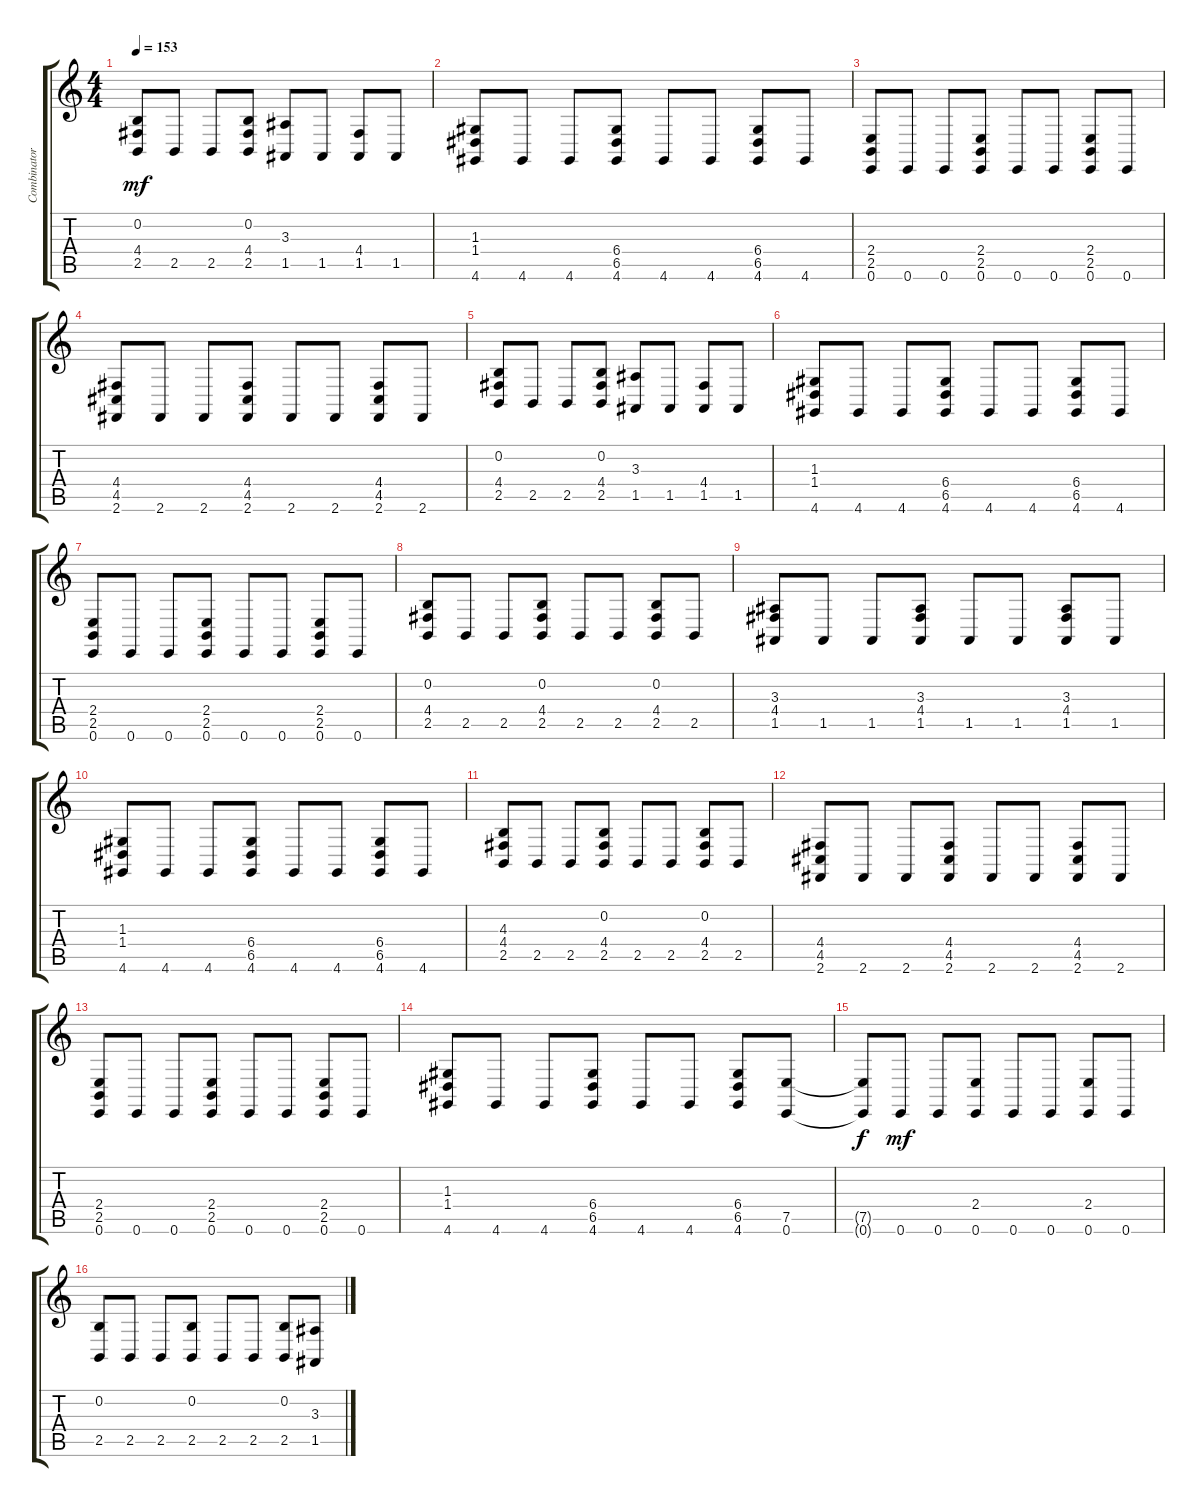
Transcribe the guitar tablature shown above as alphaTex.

\track ("Combinator 2 (Staff 1)" "Combinator") {instrument acousticgrandpiano}
\staff {score tabs}
\tuning (E4 B3 G3 D3 A2 E2) {hide}
\ts (4 4)
\tempo 153
\clef g2
\ks c
(0.2 4.4 2.5).8{dy mf} 2.5.8 2.5.8 (0.2 4.4 2.5).8 (3.3 1.5).8 1.5.8 (4.4 1.5).8 1.5.8 |
(1.3 1.4 4.6).8 4.6.8 4.6.8 (6.4 6.5 4.6).8 4.6.8 4.6.8 (6.4 6.5 4.6).8 4.6.8 |
(2.4 2.5 0.6).8 0.6.8 0.6.8 (2.4 2.5 0.6).8 0.6.8 0.6.8 (2.4 2.5 0.6).8 0.6.8 |
(4.4 4.5 2.6).8 2.6.8 2.6.8 (4.4 4.5 2.6).8 2.6.8 2.6.8 (4.4 4.5 2.6).8 2.6.8 |
(0.2 4.4 2.5).8 2.5.8 2.5.8 (0.2 4.4 2.5).8 (3.3 1.5).8 1.5.8 (4.4 1.5).8 1.5.8 |
(1.3 1.4 4.6).8 4.6.8 4.6.8 (6.4 6.5 4.6).8 4.6.8 4.6.8 (6.4 6.5 4.6).8 4.6.8 |
(2.4 2.5 0.6).8 0.6.8 0.6.8 (2.4 2.5 0.6).8 0.6.8 0.6.8 (2.4 2.5 0.6).8 0.6.8 |
(0.2 4.4 2.5).8 2.5.8 2.5.8 (0.2 4.4 2.5).8 2.5.8 2.5.8 (0.2 4.4 2.5).8 2.5.8 |
(3.3 4.4 1.5).8 1.5.8 1.5.8 (3.3 4.4 1.5).8 1.5.8 1.5.8 (3.3 4.4 1.5).8 1.5.8 |
(1.3 1.4 4.6).8 4.6.8 4.6.8 (6.4 6.5 4.6).8 4.6.8 4.6.8 (6.4 6.5 4.6).8 4.6.8 |
(4.3 4.4 2.5).8 2.5.8 2.5.8 (0.2 4.4 2.5).8 2.5.8 2.5.8 (0.2 4.4 2.5).8 2.5.8 |
(4.4 4.5 2.6).8 2.6.8 2.6.8 (4.4 4.5 2.6).8 2.6.8 2.6.8 (4.4 4.5 2.6).8 2.6.8 |
(2.4 2.5 0.6).8 0.6.8 0.6.8 (2.4 2.5 0.6).8 0.6.8 0.6.8 (2.4 2.5 0.6).8 0.6.8 |
(1.3 1.4 4.6).8 4.6.8 4.6.8 (6.4 6.5 4.6).8 4.6.8 4.6.8 (6.4 6.5 4.6).8 (7.5 0.6).8 |
(7.5{t} 0.6{t}).8{dy f} 0.6.8{dy mf} 0.6.8 (2.4 0.6).8 0.6.8 0.6.8 (2.4 0.6).8 0.6.8 |
(0.2 2.5).8 2.5.8 2.5.8 (0.2 2.5).8 2.5.8 2.5.8 (0.2 2.5).8 (3.3 1.5).8
